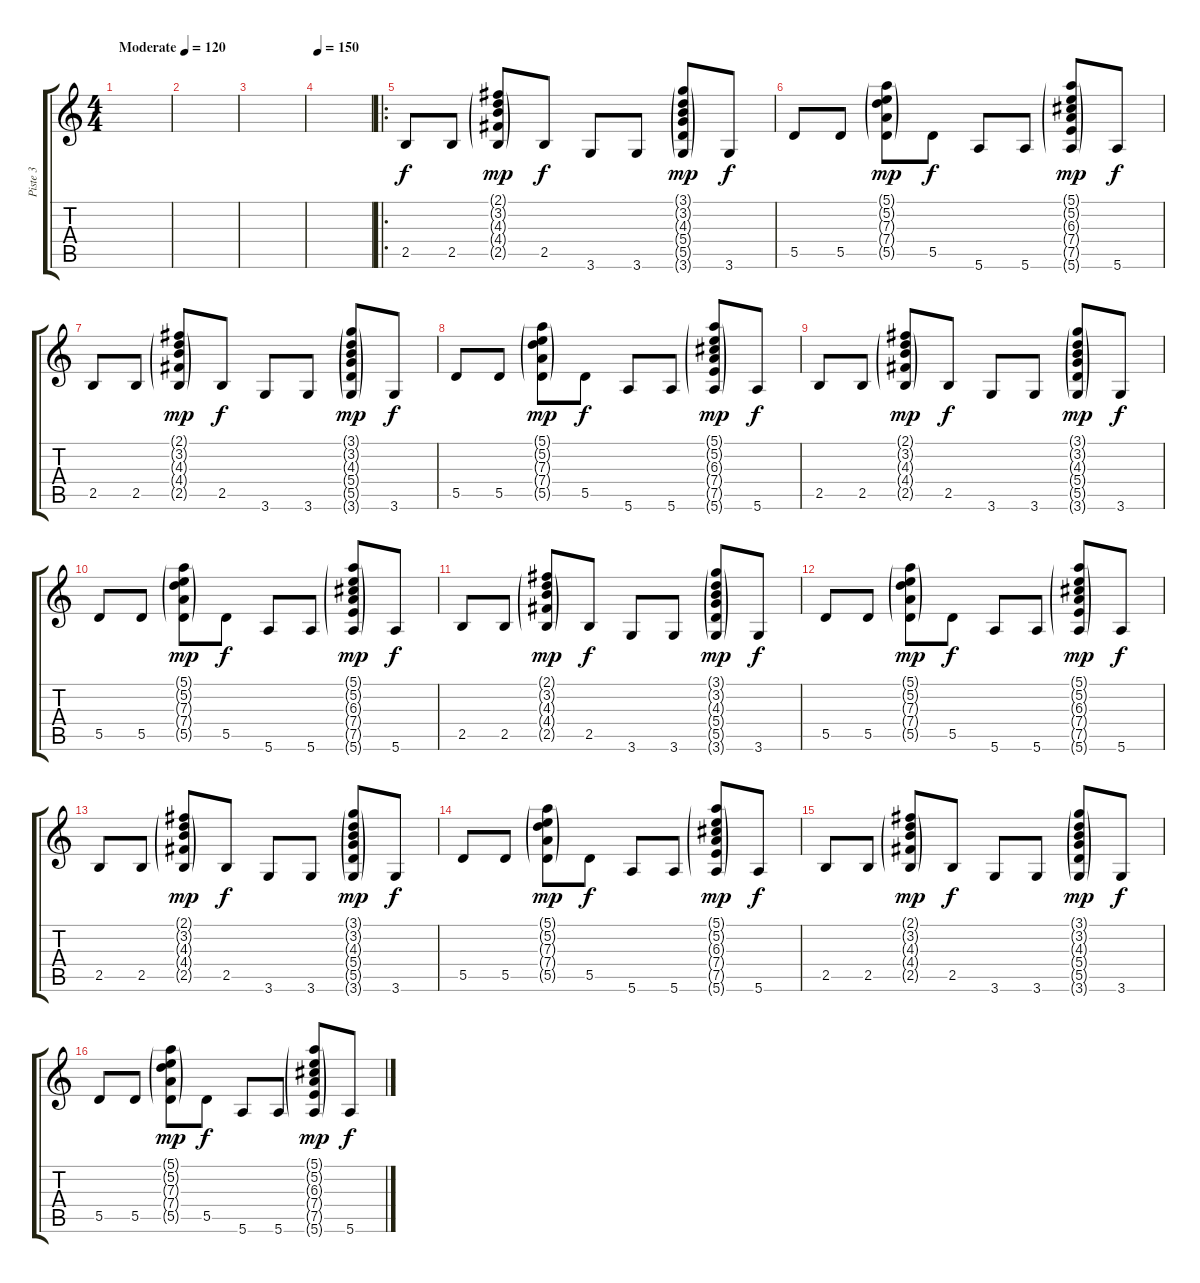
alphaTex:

\track ("Piste 3" "Piste 3") {instrument acousticguitarsteel}
\staff {score tabs}
\tuning (E4 B3 G3 D3 A2 E2) {hide}
\ts (4 4)
\tempo (120 "Moderate")
\clef g2
\ks c
|
|
|
\tempo 150
|
\ro
2.5.8 2.5.8 (2.1{g} 3.2{g} 4.3{g} 4.4{g} 2.5{g}).8{dy mp} 2.5.8{dy f} 3.6.8 3.6.8 (3.1{g} 3.2{g} 4.3{g} 5.4{g} 5.5{g} 3.6{g}).8{dy mp} 3.6.8{dy f} |
5.5.8 5.5.8 (5.1{g} 5.2{g} 7.3{g} 7.4{g} 5.5{g}).8{dy mp} 5.5.8{dy f} 5.6.8 5.6.8 (5.1{g} 5.2{g} 6.3{g} 7.4{g} 7.5{g} 5.6{g}).8{dy mp} 5.6.8{dy f} |
2.5.8 2.5.8 (2.1{g} 3.2{g} 4.3{g} 4.4{g} 2.5{g}).8{dy mp} 2.5.8{dy f} 3.6.8 3.6.8 (3.1{g} 3.2{g} 4.3{g} 5.4{g} 5.5{g} 3.6{g}).8{dy mp} 3.6.8{dy f} |
5.5.8 5.5.8 (5.1{g} 5.2{g} 7.3{g} 7.4{g} 5.5{g}).8{dy mp} 5.5.8{dy f} 5.6.8 5.6.8 (5.1{g} 5.2{g} 6.3{g} 7.4{g} 7.5{g} 5.6{g}).8{dy mp} 5.6.8{dy f} |
2.5.8 2.5.8 (2.1{g} 3.2{g} 4.3{g} 4.4{g} 2.5{g}).8{dy mp} 2.5.8{dy f} 3.6.8 3.6.8 (3.1{g} 3.2{g} 4.3{g} 5.4{g} 5.5{g} 3.6{g}).8{dy mp} 3.6.8{dy f} |
5.5.8 5.5.8 (5.1{g} 5.2{g} 7.3{g} 7.4{g} 5.5{g}).8{dy mp} 5.5.8{dy f} 5.6.8 5.6.8 (5.1{g} 5.2{g} 6.3{g} 7.4{g} 7.5{g} 5.6{g}).8{dy mp} 5.6.8{dy f} |
2.5.8 2.5.8 (2.1{g} 3.2{g} 4.3{g} 4.4{g} 2.5{g}).8{dy mp} 2.5.8{dy f} 3.6.8 3.6.8 (3.1{g} 3.2{g} 4.3{g} 5.4{g} 5.5{g} 3.6{g}).8{dy mp} 3.6.8{dy f} |
5.5.8 5.5.8 (5.1{g} 5.2{g} 7.3{g} 7.4{g} 5.5{g}).8{dy mp} 5.5.8{dy f} 5.6.8 5.6.8 (5.1{g} 5.2{g} 6.3{g} 7.4{g} 7.5{g} 5.6{g}).8{dy mp} 5.6.8{dy f} |
2.5.8 2.5.8 (2.1{g} 3.2{g} 4.3{g} 4.4{g} 2.5{g}).8{dy mp} 2.5.8{dy f} 3.6.8 3.6.8 (3.1{g} 3.2{g} 4.3{g} 5.4{g} 5.5{g} 3.6{g}).8{dy mp} 3.6.8{dy f} |
5.5.8 5.5.8 (5.1{g} 5.2{g} 7.3{g} 7.4{g} 5.5{g}).8{dy mp} 5.5.8{dy f} 5.6.8 5.6.8 (5.1{g} 5.2{g} 6.3{g} 7.4{g} 7.5{g} 5.6{g}).8{dy mp} 5.6.8{dy f} |
2.5.8 2.5.8 (2.1{g} 3.2{g} 4.3{g} 4.4{g} 2.5{g}).8{dy mp} 2.5.8{dy f} 3.6.8 3.6.8 (3.1{g} 3.2{g} 4.3{g} 5.4{g} 5.5{g} 3.6{g}).8{dy mp} 3.6.8{dy f} |
5.5.8 5.5.8 (5.1{g} 5.2{g} 7.3{g} 7.4{g} 5.5{g}).8{dy mp} 5.5.8{dy f} 5.6.8 5.6.8 (5.1{g} 5.2{g} 6.3{g} 7.4{g} 7.5{g} 5.6{g}).8{dy mp} 5.6.8{dy f}
